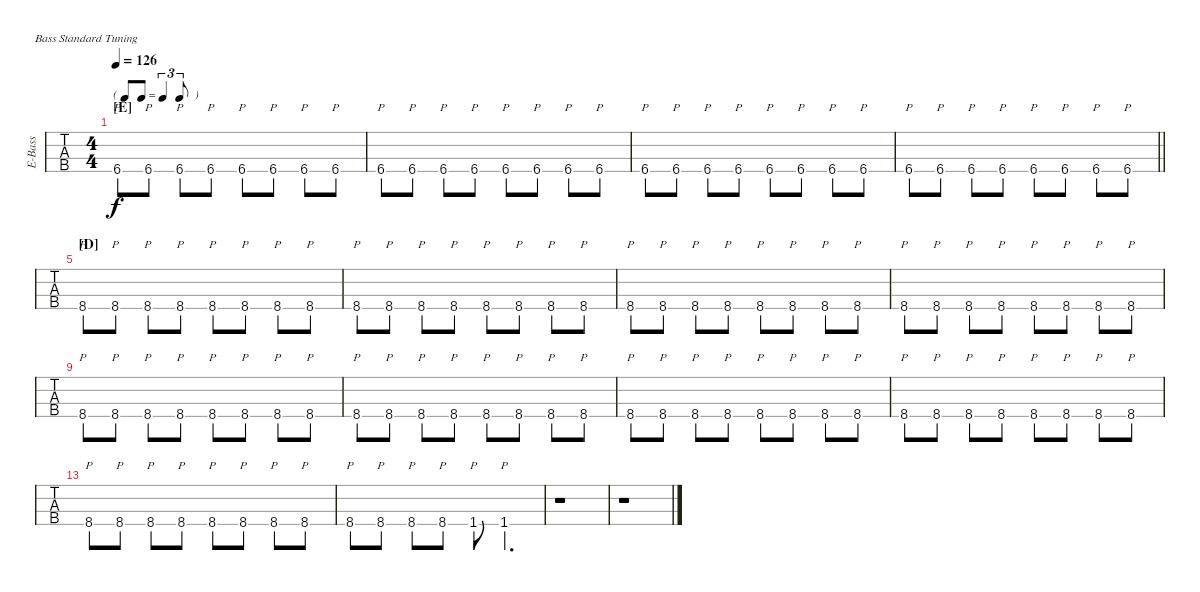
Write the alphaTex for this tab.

\bracketExtendMode nobrackets
\otherSystemsTrackNameOrientation horizontal
\defaultBarNumberDisplay FirstOfSystem
\track ("Bass 1" "E-Bass") {instrument electricbasspick}
\staff {tabs}
\tuning (G2 D2 A1 E1)
\ts (4 4)
\tf triplet8th
\section ("E" "")
\tempo 126
\clef f4
\ks cminor
6.4{ac}.8{p dy f} 6.4{ac}.8{p} 6.4{ac}.8{p} 6.4{ac}.8{p} 6.4{ac}.8{p} 6.4{ac}.8{p} 6.4{ac}.8{p} 6.4{ac}.8{p} |
6.4{ac}.8{p} 6.4{ac}.8{p} 6.4{ac}.8{p} 6.4{ac}.8{p} 6.4{ac}.8{p} 6.4{ac}.8{p} 6.4{ac}.8{p} 6.4{ac}.8{p} |
6.4{ac}.8{p} 6.4{ac}.8{p} 6.4{ac}.8{p} 6.4{ac}.8{p} 6.4{ac}.8{p} 6.4{ac}.8{p} 6.4{ac}.8{p} 6.4{ac}.8{p} |
\barLineRight lightlight
6.4{ac}.8{p} 6.4{ac}.8{p} 6.4{ac}.8{p} 6.4{ac}.8{p} 6.4{ac}.8{p} 6.4{ac}.8{p} 6.4{ac}.8{p} 6.4{ac}.8{p} |
\section ("D" "")
8.4{hac}.8{p} 8.4{hac}.8{p} 8.4{hac}.8{p} 8.4{hac}.8{p} 8.4{hac}.8{p} 8.4{hac}.8{p} 8.4{hac}.8{p} 8.4{hac}.8{p} |
8.4{hac}.8{p} 8.4{hac}.8{p} 8.4{hac}.8{p} 8.4{hac}.8{p} 8.4{hac}.8{p} 8.4{hac}.8{p} 8.4{hac}.8{p} 8.4{hac}.8{p} |
8.4{hac}.8{p} 8.4{hac}.8{p} 8.4{hac}.8{p} 8.4{hac}.8{p} 8.4{hac}.8{p} 8.4{hac}.8{p} 8.4{hac}.8{p} 8.4{hac}.8{p} |
8.4{hac}.8{p} 8.4{hac}.8{p} 8.4{hac}.8{p} 8.4{hac}.8{p} 8.4{hac}.8{p} 8.4{hac}.8{p} 8.4{hac}.8{p} 8.4{hac}.8{p} |
8.4{hac}.8{p} 8.4{hac}.8{p} 8.4{hac}.8{p} 8.4{hac}.8{p} 8.4{hac}.8{p} 8.4{hac}.8{p} 8.4{hac}.8{p} 8.4{hac}.8{p} |
8.4{hac}.8{p} 8.4{hac}.8{p} 8.4{hac}.8{p} 8.4{hac}.8{p} 8.4{hac}.8{p} 8.4{hac}.8{p} 8.4{hac}.8{p} 8.4{hac}.8{p} |
8.4{hac}.8{p} 8.4{hac}.8{p} 8.4{hac}.8{p} 8.4{hac}.8{p} 8.4{hac}.8{p} 8.4{hac}.8{p} 8.4{hac}.8{p} 8.4{hac}.8{p} |
8.4{hac}.8{p} 8.4{hac}.8{p} 8.4{hac}.8{p} 8.4{hac}.8{p} 8.4{hac}.8{p} 8.4{hac}.8{p} 8.4{hac}.8{p} 8.4{hac}.8{p} |
8.4{hac}.8{p} 8.4{hac}.8{p} 8.4{hac}.8{p} 8.4{hac}.8{p} 8.4{hac}.8{p} 8.4{hac}.8{p} 8.4{hac}.8{p} 8.4{hac}.8{p} |
8.4{ac}.8{p} 8.4{ac}.8{p} 8.4{ac}.8{p} 8.4{ac}.8{p} 1.4{ac}.8{p} 1.4{hac}.4{p d} |
r.1 |
r.1
